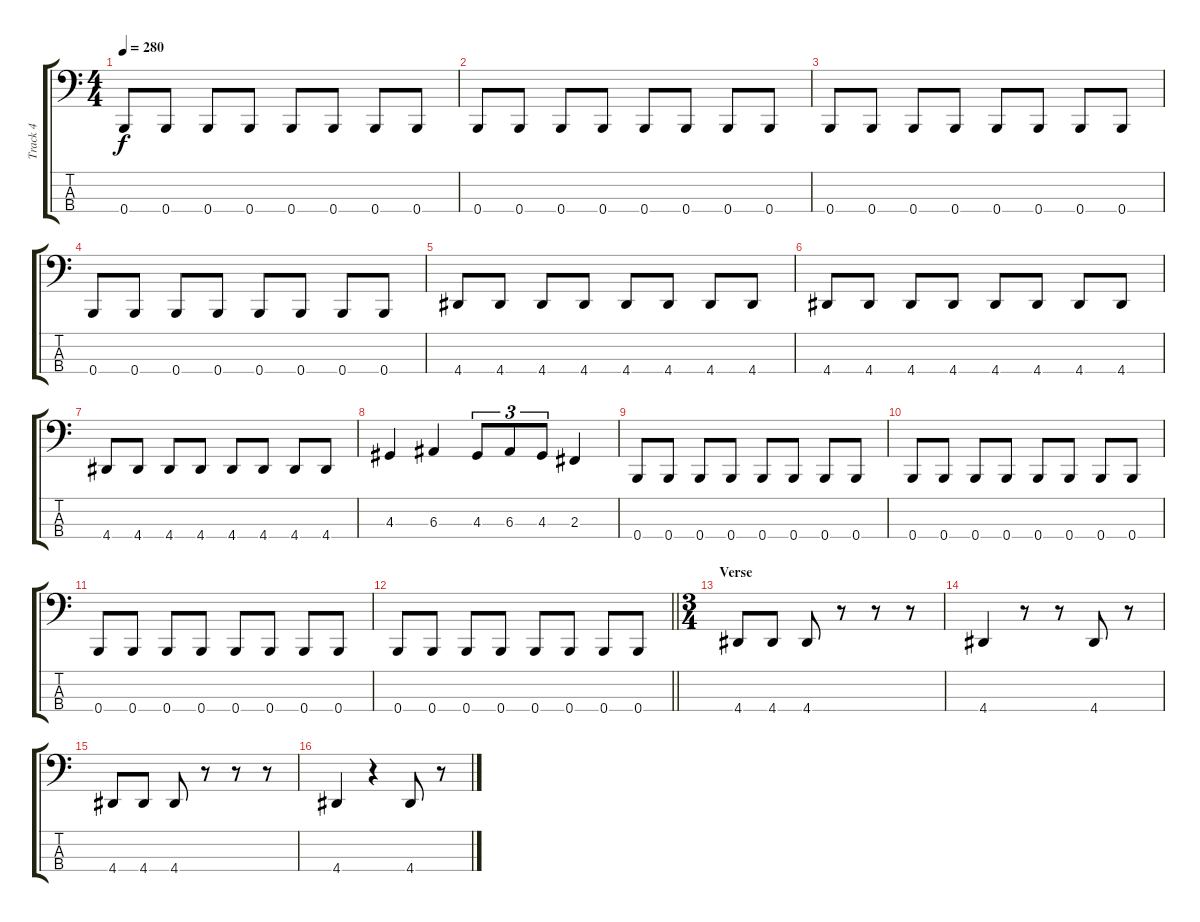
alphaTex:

\track ("Track 4" "Track 4") {instrument electricbasspick}
\staff {score tabs}
\tuning (D2 A1 E1 B0) {hide}
\ts (4 4)
\tempo 280
\clef f4
\ks c
0.4.8{dy f} 0.4.8 0.4.8 0.4.8 0.4.8 0.4.8 0.4.8 0.4.8 |
0.4.8 0.4.8 0.4.8 0.4.8 0.4.8 0.4.8 0.4.8 0.4.8 |
0.4.8 0.4.8 0.4.8 0.4.8 0.4.8 0.4.8 0.4.8 0.4.8 |
0.4.8 0.4.8 0.4.8 0.4.8 0.4.8 0.4.8 0.4.8 0.4.8 |
4.4.8 4.4.8 4.4.8 4.4.8 4.4.8 4.4.8 4.4.8 4.4.8 |
4.4.8 4.4.8 4.4.8 4.4.8 4.4.8 4.4.8 4.4.8 4.4.8 |
4.4.8 4.4.8 4.4.8 4.4.8 4.4.8 4.4.8 4.4.8 4.4.8 |
4.3.4 6.3.4 4.3.8{tu (3 2)} 6.3.8{tu (3 2)} 4.3.8{tu (3 2)} 2.3.4 |
0.4.8 0.4.8 0.4.8 0.4.8 0.4.8 0.4.8 0.4.8 0.4.8 |
0.4.8 0.4.8 0.4.8 0.4.8 0.4.8 0.4.8 0.4.8 0.4.8 |
0.4.8 0.4.8 0.4.8 0.4.8 0.4.8 0.4.8 0.4.8 0.4.8 |
\barLineRight lightlight
0.4.8 0.4.8 0.4.8 0.4.8 0.4.8 0.4.8 0.4.8 0.4.8 |
\ts (3 4)
\section ("" "Verse")
4.4.8 4.4.8 4.4.8 r.8 r.8 r.8 |
4.4.4 r.8 r.8 4.4.8 r.8 |
4.4.8 4.4.8 4.4.8 r.8 r.8 r.8 |
4.4.4 r.4 4.4.8 r.8
